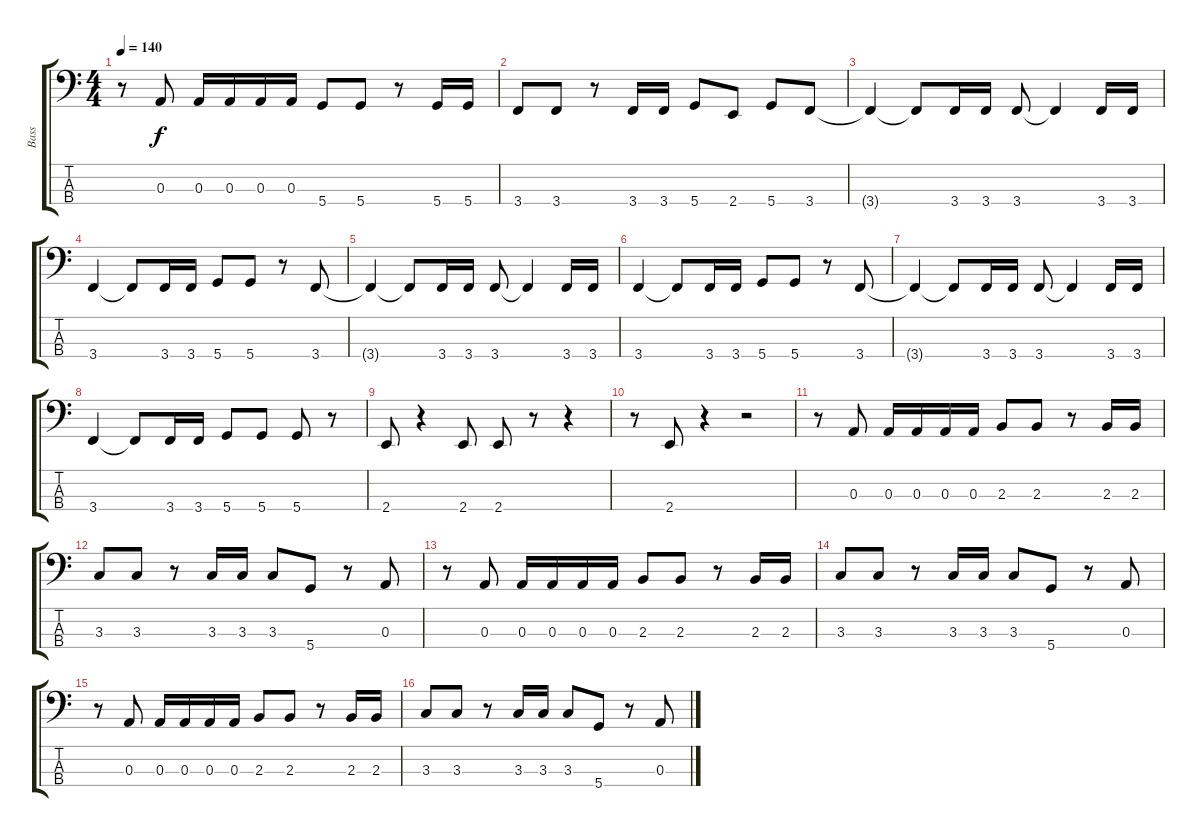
\track ("Bass" "Bass") {instrument slapbass1}
\staff {score tabs}
\tuning (G2 D2 A1 D1) {hide}
\ts (4 4)
\tempo 140
\clef f4
\ks c
r.8{dy f} 0.3.8 0.3.16 0.3.16 0.3.16 0.3.16 5.4.8 5.4.8 r.8 5.4.16 5.4.16 |
3.4.8 3.4.8 r.8 3.4.16 3.4.16 5.4.8 2.4.8 5.4.8 3.4.8 |
3.4{t}.4 3.4{t}.8 3.4.16 3.4.16 3.4.8 3.4{t}.4 3.4.16 3.4.16 |
3.4.4 3.4{t}.8 3.4.16 3.4.16 5.4.8 5.4.8 r.8 3.4.8 |
3.4{t}.4 3.4{t}.8 3.4.16 3.4.16 3.4.8 3.4{t}.4 3.4.16 3.4.16 |
3.4.4 3.4{t}.8 3.4.16 3.4.16 5.4.8 5.4.8 r.8 3.4.8 |
3.4{t}.4 3.4{t}.8 3.4.16 3.4.16 3.4.8 3.4{t}.4 3.4.16 3.4.16 |
3.4.4 3.4{t}.8 3.4.16 3.4.16 5.4.8 5.4.8 5.4.8 r.8 |
2.4.8 r.4 2.4.8 2.4.8 r.8 r.4 |
r.8 2.4.8 r.4 r.2 |
r.8 0.3.8 0.3.16 0.3.16 0.3.16 0.3.16 2.3.8 2.3.8 r.8 2.3.16 2.3.16 |
3.3.8 3.3.8 r.8 3.3.16 3.3.16 3.3.8 5.4.8 r.8 0.3.8 |
r.8 0.3.8 0.3.16 0.3.16 0.3.16 0.3.16 2.3.8 2.3.8 r.8 2.3.16 2.3.16 |
3.3.8 3.3.8 r.8 3.3.16 3.3.16 3.3.8 5.4.8 r.8 0.3.8 |
r.8 0.3.8 0.3.16 0.3.16 0.3.16 0.3.16 2.3.8 2.3.8 r.8 2.3.16 2.3.16 |
3.3.8 3.3.8 r.8 3.3.16 3.3.16 3.3.8 5.4.8 r.8 0.3.8
